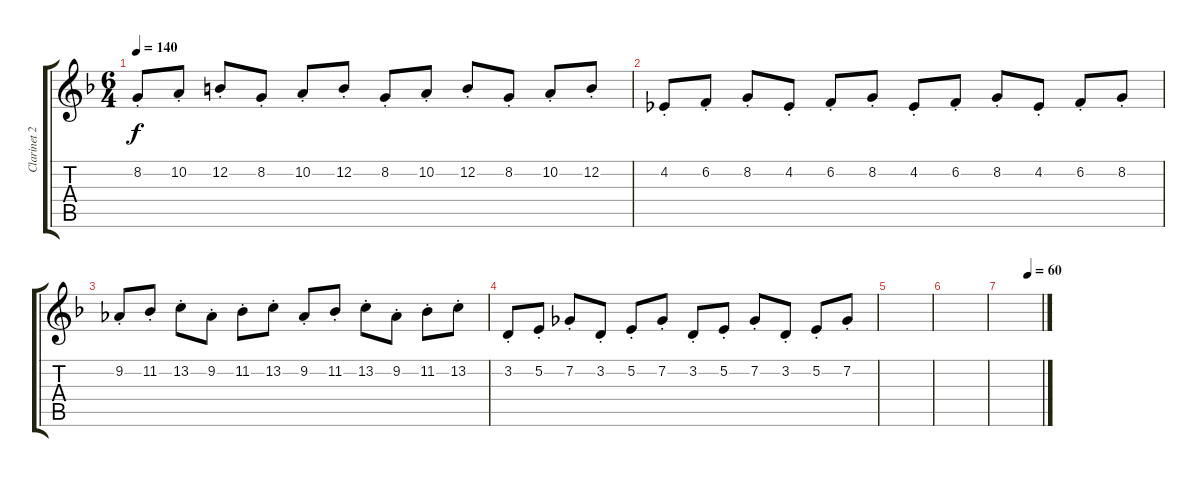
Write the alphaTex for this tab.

\track ("Clarinet 2" "Clarinet 2") {instrument clarinet}
\staff {score tabs}
\tuning (E4 B3 G3 D3 A2 E2) {hide}
\ts (6 4)
\tempo 140
\clef g2
\ks dminor
8.2{st}.8{dy f} 10.2{st}.8 12.2{st}.8 8.2{st}.8 10.2{st}.8 12.2{st}.8 8.2{st}.8 10.2{st}.8 12.2{st}.8 8.2{st}.8 10.2{st}.8 12.2{st}.8 |
4.2{st}.8 6.2{st}.8 8.2{st}.8 4.2{st}.8 6.2{st}.8 8.2{st}.8 4.2{st}.8 6.2{st}.8 8.2{st}.8 4.2{st}.8 6.2{st}.8 8.2{st}.8 |
9.2{st}.8 11.2{st}.8 13.2{st}.8 9.2{st}.8 11.2{st}.8 13.2{st}.8 9.2{st}.8 11.2{st}.8 13.2{st}.8 9.2{st}.8 11.2{st}.8 13.2{st}.8 |
3.2{st}.8 5.2{st}.8 7.2{st}.8 3.2{st}.8 5.2{st}.8 7.2{st}.8 3.2{st}.8 5.2{st}.8 7.2{st}.8 3.2{st}.8 5.2{st}.8 7.2{st}.8 |
|
|
\tempo (60 0.6666666666666666)
